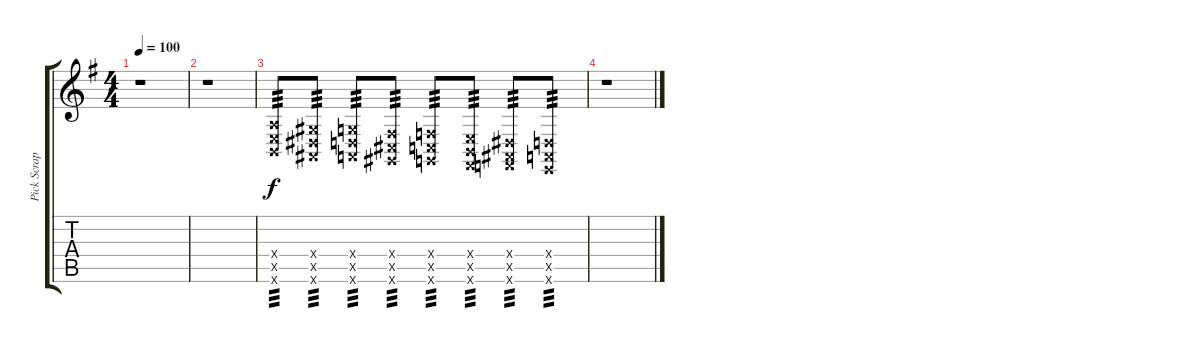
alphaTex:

\track ("Pick Scrapes and Slides" "Pick Scrap") {instrument guitarfretnoise}
\staff {score tabs}
\tuning (Eb4 Bb3 Gb3 Db3 Ab2 Eb2) {hide}
\ts (4 4)
\tempo 100
\clef g2
\ks g
r.1{dy f} |
r.1 |
(8.4{x} 8.5{x} 8.6{x}).8{tp 3} (7.4{x} 7.5{x} 7.6{x}).8{tp 3} (6.4{x} 6.5{x} 6.6{x}).8{tp 3} (5.4{x} 5.5{x} 5.6{x}).8{tp 3} (4.4{x} 4.5{x} 4.6{x}).8{tp 3} (3.4{x} 3.5{x} 3.6{x}).8{tp 3} (2.4{x} 2.5{x} 2.6{x}).8{tp 3} (1.4{x} 1.5{x} 1.6{x}).8{tp 3} |
r.1
